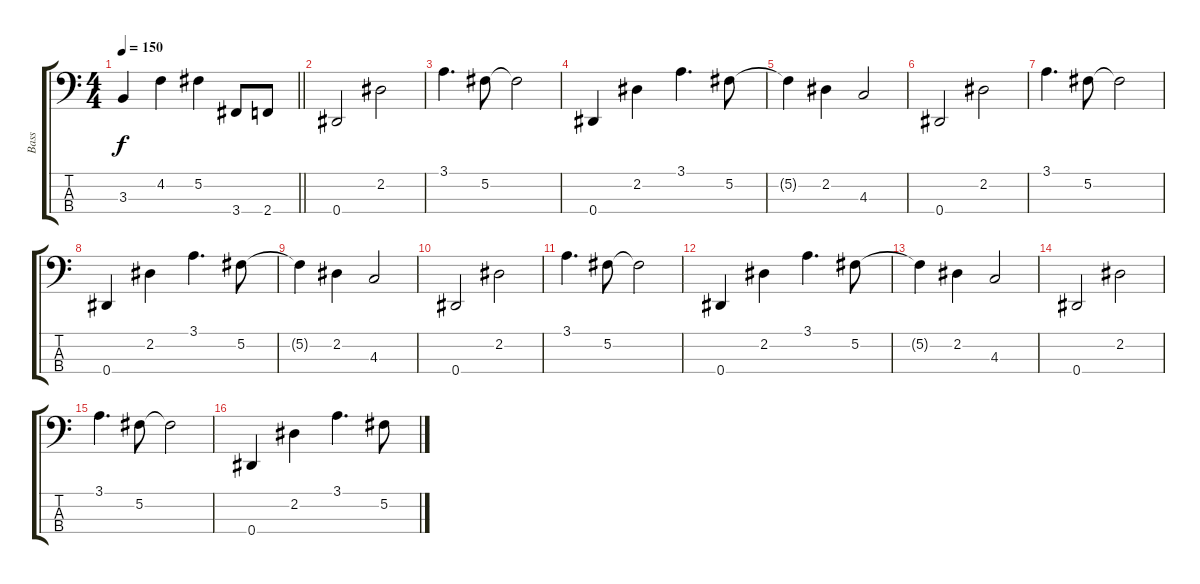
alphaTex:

\track ("Bass" "Bass") {instrument electricbasspick}
\staff {score tabs}
\tuning (Gb2 Db2 Ab1 Eb1) {hide}
\ts (4 4)
\tempo 150
\clef f4
\barLineRight lightlight
\ks c
3.3{t}.4{dy f} 4.2.4 5.2.4 3.4.8 2.4.8 |
\section ("" " ")
0.4.2 2.2.2 |
3.1.4{d} 5.2.8 5.2{t}.2 |
0.4.4 2.2.4 3.1.4{d} 5.2.8 |
5.2{t}.4 2.2.4 4.3.2 |
0.4.2 2.2.2 |
3.1.4{d} 5.2.8 5.2{t}.2 |
0.4.4 2.2.4 3.1.4{d} 5.2.8 |
5.2{t}.4 2.2.4 4.3.2 |
0.4.2 2.2.2 |
3.1.4{d} 5.2.8 5.2{t}.2 |
0.4.4 2.2.4 3.1.4{d} 5.2.8 |
5.2{t}.4 2.2.4 4.3.2 |
0.4.2 2.2.2 |
3.1.4{d} 5.2.8 5.2{t}.2 |
0.4.4 2.2.4 3.1.4{d} 5.2.8
